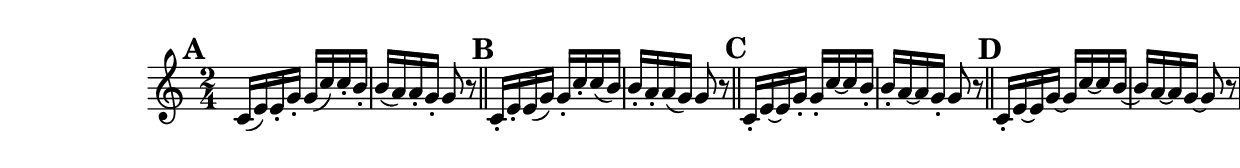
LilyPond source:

\version "2.22.0"

\relative {
  \language "english"

  \key c \major
  \time 2/4

  \override Score.NonMusicalPaperColumn.line-break-permission = ##f

  % Alternates from 1st edition
  \bar "" \mark \default
  c'16( e) e-. g-. g( c) c-. b-. | b( a) a-. g-. g8 r | \bar "||"

  \mark \default
  c,16-. e-. e( g) g-. c-. c( b) | b-. a-. a( g) g8 r | \bar "||"

  \mark \default
  c,16-. e~e g-. g-. c~c b-. | b-. a~a g-. g8 r | \bar "||"

  \mark \default
  c,16-. e~e g~g c~c b~ | b a~a g~8 r | \bar "||"

  \revert Score.NonMusicalPaperColumn.line-break-permission
}
